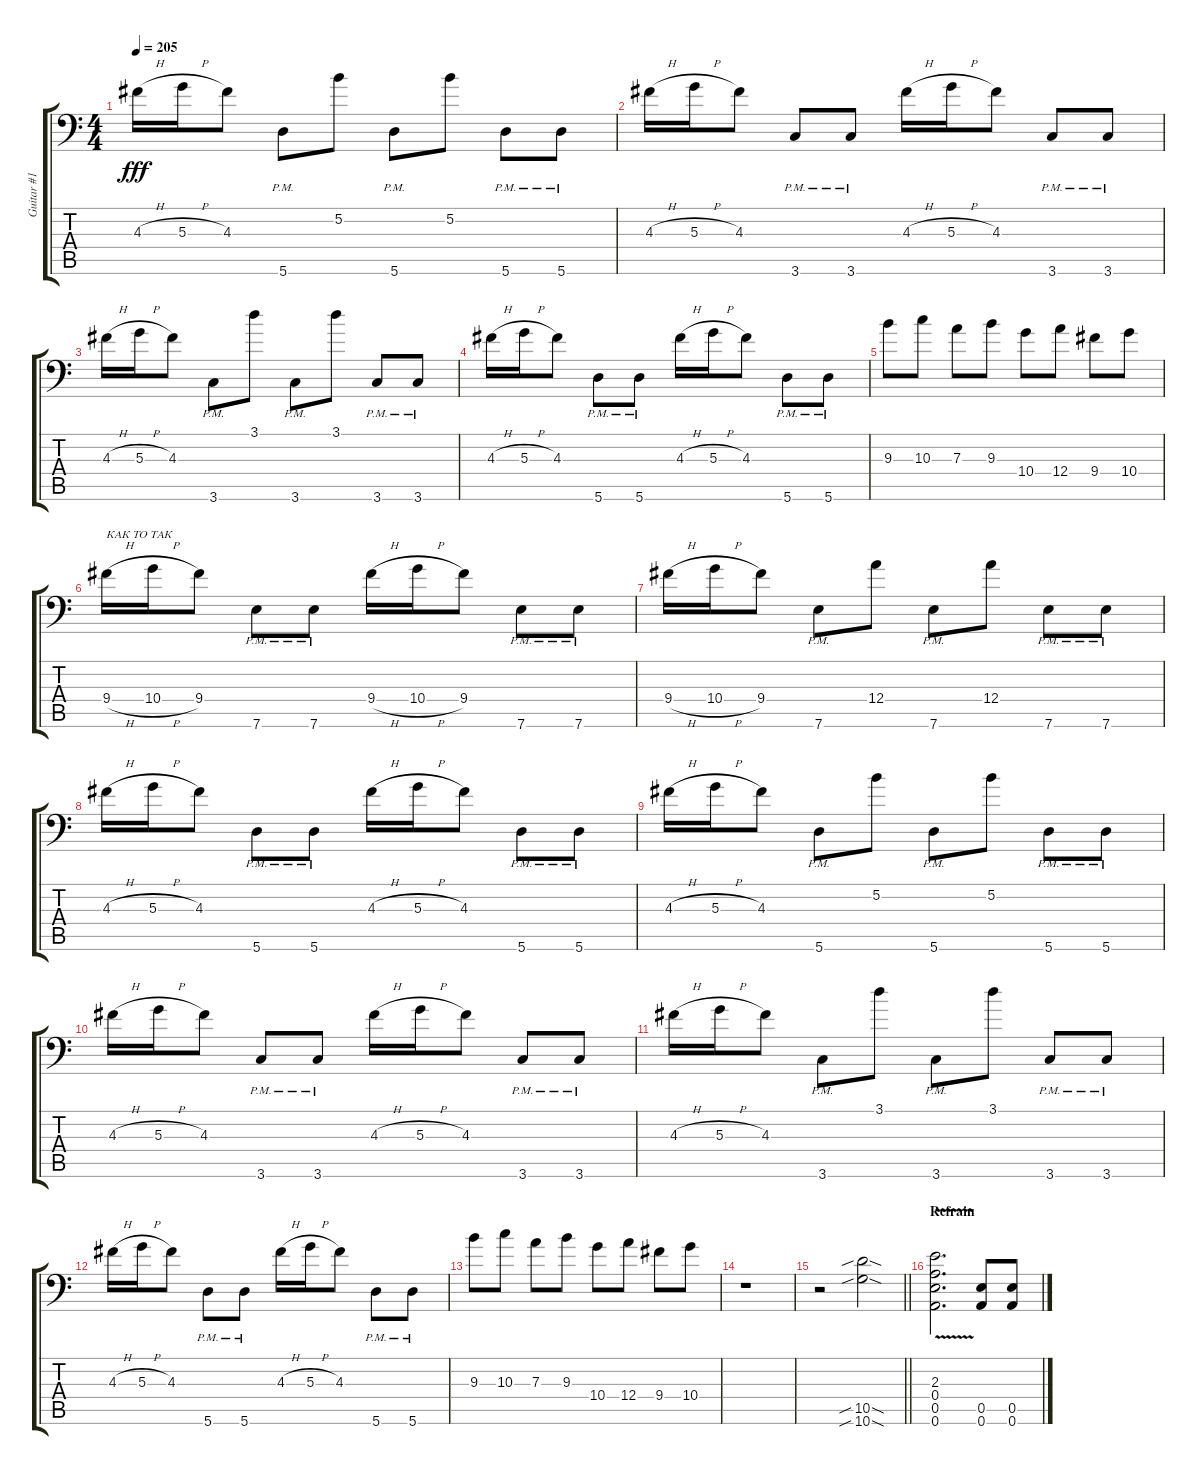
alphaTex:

\track ("Guitar #1" "Guitar #1") {instrument distortionguitar}
\staff {score tabs}
\tuning (B3 Gb3 D3 A2 E2 A1) {hide}
\ts (4 4)
\tempo 205
\clef f4
\ks c
4.3{h}.16{dy fff} 5.3{h}.16 4.3.8 5.6{pm}.8 5.2.8 5.6{pm}.8 5.2.8 5.6{pm}.8 5.6{pm}.8 |
4.3{h}.16 5.3{h}.16 4.3.8 3.6{pm}.8 3.6{pm}.8 4.3{h}.16 5.3{h}.16 4.3.8 3.6{pm}.8 3.6{pm}.8 |
4.3{h}.16 5.3{h}.16 4.3.8 3.6{pm}.8 3.1.8 3.6{pm}.8 3.1.8 3.6{pm}.8 3.6{pm}.8 |
4.3{h}.16 5.3{h}.16 4.3.8 5.6{pm}.8 5.6{pm}.8 4.3{h}.16 5.3{h}.16 4.3.8 5.6{pm}.8 5.6{pm}.8 |
9.3.8 10.3.8 7.3.8 9.3.8 10.4.8 12.4.8 9.4.8 10.4.8 |
9.4{h}.16{txt "КАК ТО ТАК"} 10.4{h}.16 9.4.8 7.6{pm}.8 7.6{pm}.8 9.4{h}.16 10.4{h}.16 9.4.8 7.6{pm}.8 7.6{pm}.8 |
9.4{h}.16 10.4{h}.16 9.4.8 7.6{pm}.8 12.4.8 7.6{pm}.8 12.4.8 7.6{pm}.8 7.6{pm}.8 |
4.3{h}.16 5.3{h}.16 4.3.8 5.6{pm}.8 5.6{pm}.8 4.3{h}.16 5.3{h}.16 4.3.8 5.6{pm}.8 5.6{pm}.8 |
4.3{h}.16 5.3{h}.16 4.3.8 5.6{pm}.8 5.2.8 5.6{pm}.8 5.2.8 5.6{pm}.8 5.6{pm}.8 |
4.3{h}.16 5.3{h}.16 4.3.8 3.6{pm}.8 3.6{pm}.8 4.3{h}.16 5.3{h}.16 4.3.8 3.6{pm}.8 3.6{pm}.8 |
4.3{h}.16 5.3{h}.16 4.3.8 3.6{pm}.8 3.1.8 3.6{pm}.8 3.1.8 3.6{pm}.8 3.6{pm}.8 |
4.3{h}.16 5.3{h}.16 4.3.8 5.6{pm}.8 5.6{pm}.8 4.3{h}.16 5.3{h}.16 4.3.8 5.6{pm}.8 5.6{pm}.8 |
9.3.8 10.3.8 7.3.8 9.3.8 10.4.8 12.4.8 9.4.8 10.4.8 |
r.1 |
\barLineRight lightlight
r.2 (10.5{sib sod} 10.6{sib sod}).2 |
\section ("" "Refrain ")
(2.3{v} 0.4 0.5 0.6).2{d} (0.5 0.6).8 (0.5 0.6).8
